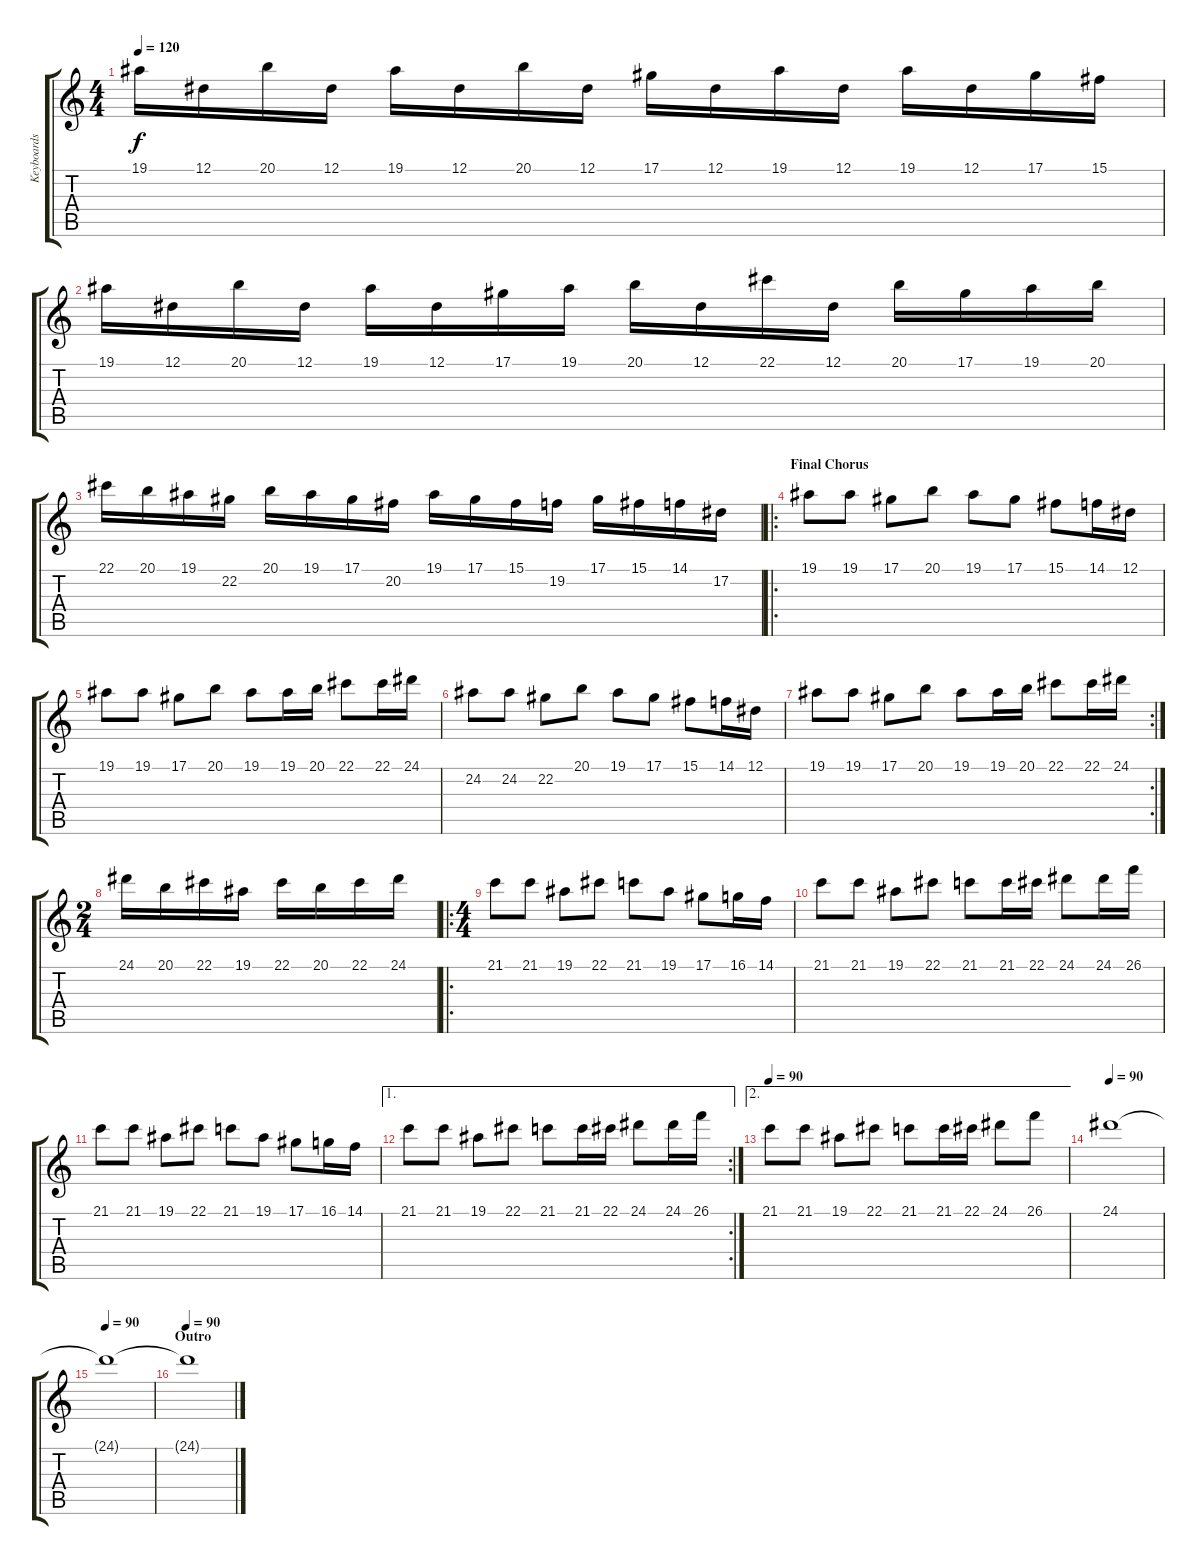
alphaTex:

\track ("Keyboards" "Keyboards") {instrument stringensemble1}
\staff {score tabs}
\tuning (Eb4 Bb3 Gb3 Db3 Ab2 Eb2) {hide}
\ts (4 4)
\tempo 120
\clef g2
\ks c
19.1.16{dy f} 12.1.16 20.1.16 12.1.16 19.1.16 12.1.16 20.1.16 12.1.16 17.1.16 12.1.16 19.1.16 12.1.16 19.1.16 12.1.16 17.1.16 15.1.16 |
19.1.16 12.1.16 20.1.16 12.1.16 19.1.16 12.1.16 17.1.16 19.1.16 20.1.16 12.1.16 22.1.16 12.1.16 20.1.16 17.1.16 19.1.16 20.1.16 |
22.1.16 20.1.16 19.1.16 22.2.16 20.1.16 19.1.16 17.1.16 20.2.16 19.1.16 17.1.16 15.1.16 19.2.16 17.1.16 15.1.16 14.1.16 17.2.16 |
\ro
\section ("" "Final Chorus")
19.1.8 19.1.8 17.1.8 20.1.8 19.1.8 17.1.8 15.1.8 14.1.16 12.1.16 |
19.1.8 19.1.8 17.1.8 20.1.8 19.1.8 19.1.16 20.1.16 22.1.8 22.1.16 24.1.16 |
24.2.8 24.2.8 22.2.8 20.1.8 19.1.8 17.1.8 15.1.8 14.1.16 12.1.16 |
\rc 2
19.1.8 19.1.8 17.1.8 20.1.8 19.1.8 19.1.16 20.1.16 22.1.8 22.1.16 24.1.16 |
\ts (2 4)
24.1.16 20.1.16 22.1.16 19.1.16 22.1.16 20.1.16 22.1.16 24.1.16 |
\ro
\ts (4 4)
21.1.8 21.1.8 19.1.8 22.1.8 21.1.8 19.1.8 17.1.8 16.1.16 14.1.16 |
21.1.8 21.1.8 19.1.8 22.1.8 21.1.8 21.1.16 22.1.16 24.1.8 24.1.16 26.1.16 |
21.1.8 21.1.8 19.1.8 22.1.8 21.1.8 19.1.8 17.1.8 16.1.16 14.1.16 |
\ae 1
\rc 2
21.1.8 21.1.8 19.1.8 22.1.8 21.1.8 21.1.16 22.1.16 24.1.8 24.1.16 26.1.16 |
\ae 2
\tempo 90
21.1.8 21.1.8 19.1.8 22.1.8 21.1.8 21.1.16 22.1.16 24.1.8 26.1.8 |
\tempo 90
24.1.1 |
\tempo 90
24.1{t}.1 |
\section ("" "Outro")
\tempo 90
24.1{t}.1{volume 3}
